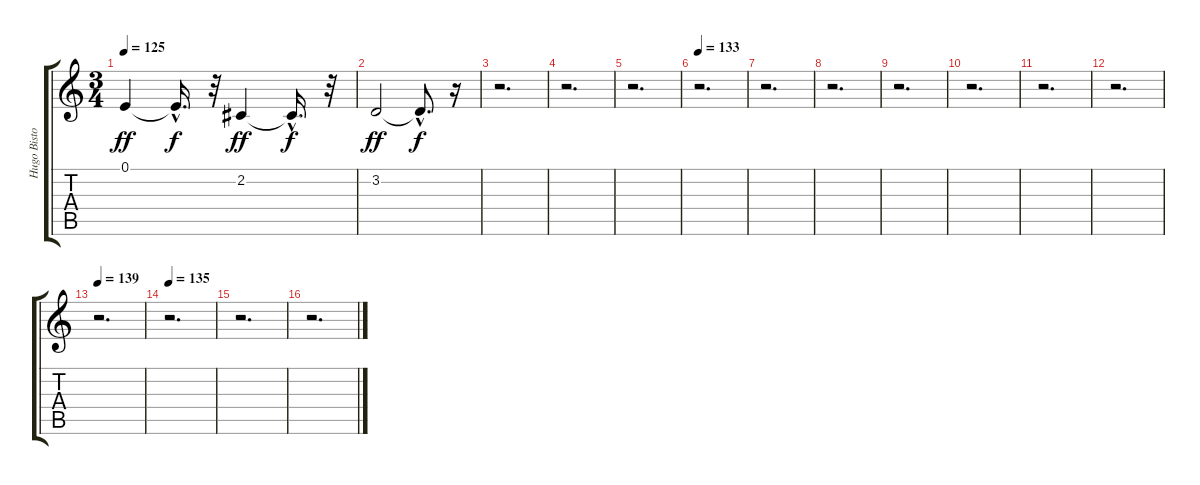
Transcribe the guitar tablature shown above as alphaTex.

\track ("Hugo Bistolfi Coros" "Hugo Bisto") {instrument lead5charang}
\staff {score tabs}
\tuning (E4 B3 G3 D3 A2 E2) {hide}
\ts (3 4)
\tempo 125
\clef g2
\ks c
0.1.4{dy ff} 0.1{hac t}.16{d dy f} r.32 2.2.4{dy ff} 2.2{hac t}.16{d dy f} r.32 |
3.2.2{dy ff} 3.2{hac t}.8{d dy f} r.16 |
r.2{d} |
r.2{d} |
r.2{d} |
\tempo 133
r.2{d} |
r.2{d} |
r.2{d} |
r.2{d} |
r.2{d} |
r.2{d} |
r.2{d} |
\tempo 139
r.2{d} |
\tempo 135
r.2{d} |
r.2{d} |
r.2{d}
